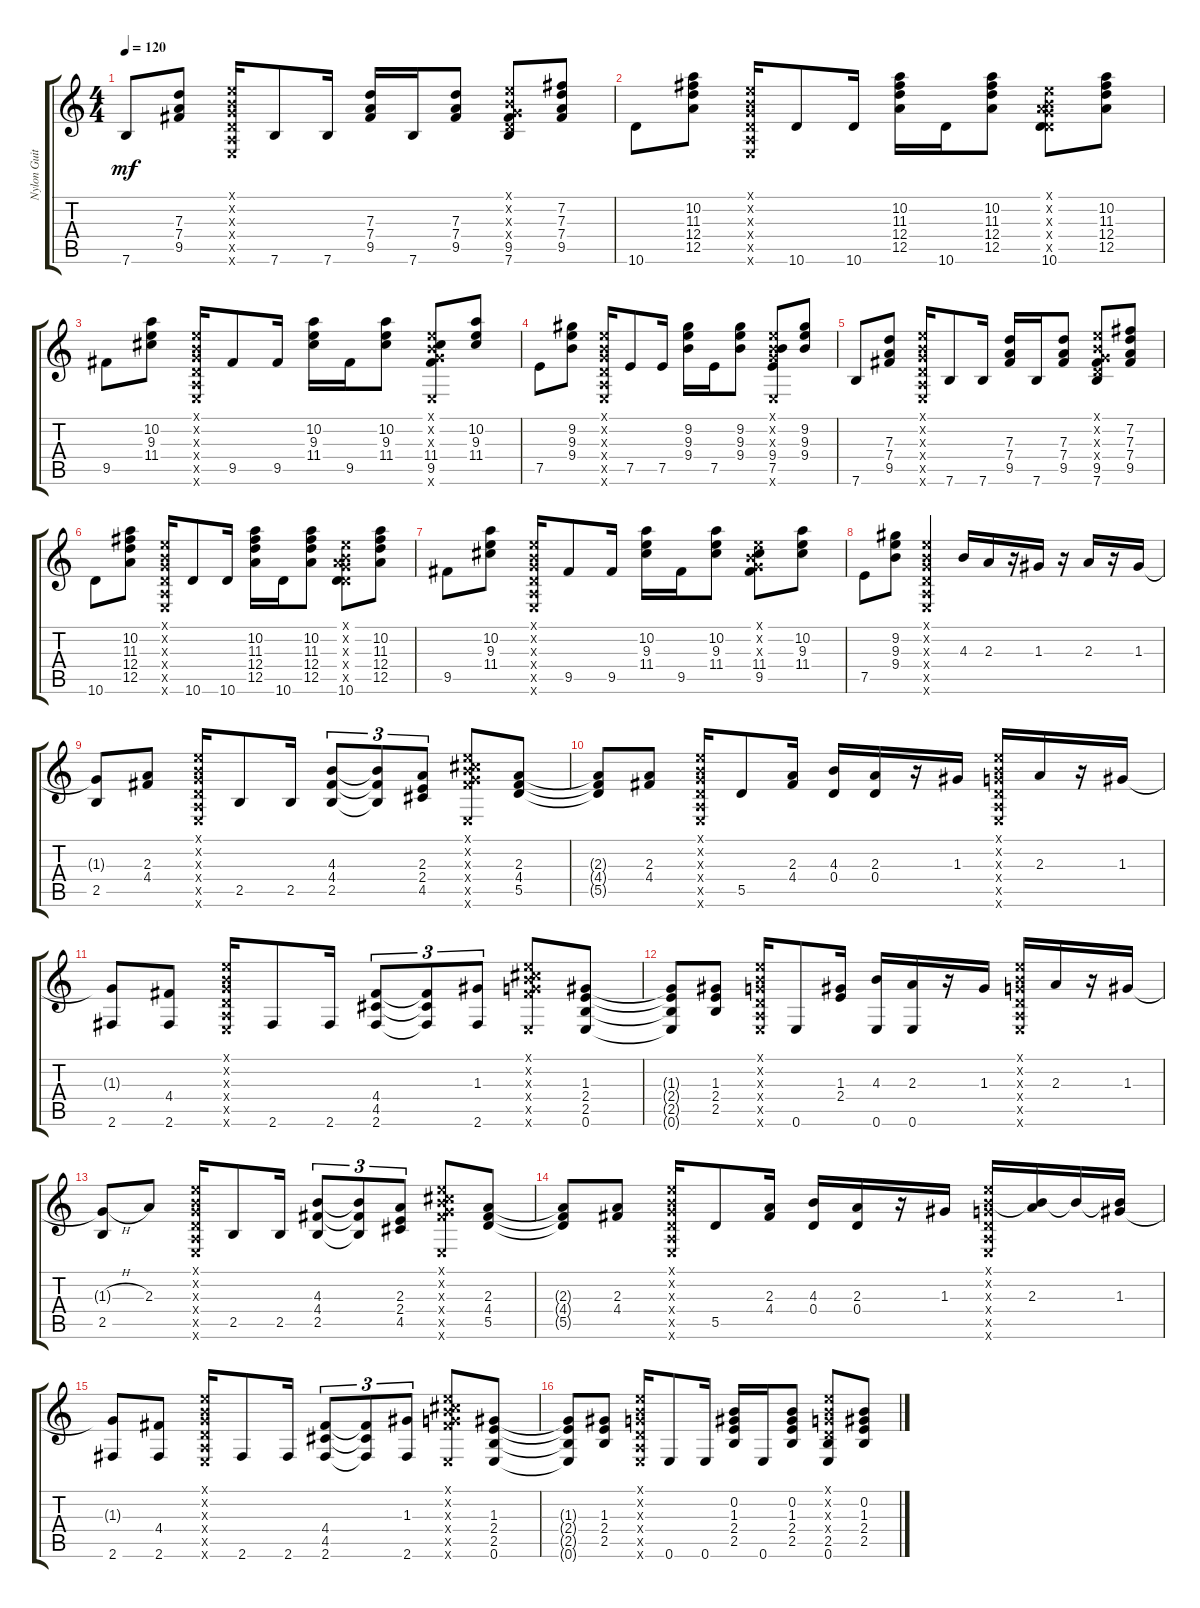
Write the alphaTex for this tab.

\track ("Nylon Guitar" "Nylon Guit") {instrument acousticguitarnylon}
\staff {score tabs}
\tuning (E4 B3 G3 D3 A2 E2) {hide}
\ts (4 4)
\tempo 120
\clef g2
\ks c
7.6.8{dy mf instrument acousticguitarnylon} (7.3 7.4 9.5).8 (0.1{x} 0.2{x} 0.3{x} 0.4{x} 0.5{x} 0.6{x}).16 7.6.8 7.6.16 (7.3 7.4 9.5).16 7.6.16 (7.3 7.4 9.5).8 (0.1{x} 0.2{x} 0.3{x} 0.4{x} 9.5 7.6).8 (7.2 7.3 7.4 9.5).8 |
10.6.8 (10.2 11.3 12.4 12.5).8 (0.1{x} 0.2{x} 0.3{x} 0.4{x} 0.5{x} 0.6{x}).16 10.6.8 10.6.16 (10.2 11.3 12.4 12.5).16 10.6.16 (10.2 11.3 12.4 12.5).8 (0.1{x} 0.2{x} 0.3{x} 0.4{x} 12.5{x} 10.6).8 (10.2 11.3 12.4 12.5).8 |
9.5.8 (10.2 9.3 11.4).8 (0.1{x} 0.2{x} 0.3{x} 0.4{x} 0.5{x} 0.6{x}).16 9.5.8 9.5.16 (10.2 9.3 11.4).16 9.5.16 (10.2 9.3 11.4).8 (0.1{x} 0.2{x} 0.3{x} 11.4 9.5 0.6{x}).8 (10.2 9.3 11.4).8 |
7.5.8 (9.2 9.3 9.4).8 (0.1{x} 0.2{x} 0.3{x} 0.4{x} 0.5{x} 0.6{x}).16 7.5.8 7.5.16 (9.2 9.3 9.4).16 7.5.16 (9.2 9.3 9.4).8 (0.1{x} 0.2{x} 0.3{x} 9.4 7.5 0.6{x}).8 (9.2 9.3 9.4).8 |
7.6.8 (7.3 7.4 9.5).8 (0.1{x} 0.2{x} 0.3{x} 0.4{x} 0.5{x} 0.6{x}).16 7.6.8 7.6.16 (7.3 7.4 9.5).16 7.6.16 (7.3 7.4 9.5).8 (0.1{x} 0.2{x} 0.3{x} 0.4{x} 9.5 7.6).8 (7.2 7.3 7.4 9.5).8 |
10.6.8 (10.2 11.3 12.4 12.5).8 (0.1{x} 0.2{x} 0.3{x} 0.4{x} 0.5{x} 0.6{x}).16 10.6.8 10.6.16 (10.2 11.3 12.4 12.5).16 10.6.16 (10.2 11.3 12.4 12.5).8 (0.1{x} 0.2{x} 0.3{x} 0.4{x} 12.5{x} 10.6).8 (10.2 11.3 12.4 12.5).8 |
9.5.8 (10.2 9.3 11.4).8 (0.1{x} 0.2{x} 0.3{x} 0.4{x} 0.5{x} 0.6{x}).16 9.5.8 9.5.16 (10.2 9.3 11.4).16 9.5.16 (10.2 9.3 11.4).8 (0.1{x} 0.2{x} 0.3{x} 11.4 9.5).8 (10.2 9.3 11.4).8 |
7.5.8 (9.2 9.3 9.4).8 (0.1{x} 0.2{x} 0.3{x} 0.4{x} 0.5{x} 0.6{x}).4 4.3.16 2.3.16 r.16 1.3.16 r.16 2.3.16 r.16 1.3.16 |
(1.3{t} 2.5).8 (2.3 4.4).8 (0.1{x} 0.2{x} 0.3{x} 0.4{x} 0.5{x} 0.6{x}).16 2.5.8 2.5.16 (4.3 4.4 2.5).8{tu (3 2)} (4.3{t} 4.4{t} 2.5{t}).8{tu (3 2)} (2.3 2.4 4.5).8{tu (3 2)} (0.1{x} 0.2{x} 0.3{x} 11.4{x} 9.5{x} 0.6{x}).8 (2.3 4.4 5.5).8 |
(2.3{t} 4.4{t} 5.5{t}).8 (2.3 4.4).8 (0.1{x} 0.2{x} 0.3{x} 0.4{x} 0.5{x} 0.6{x}).16 5.5.8 (2.3 4.4).16 (4.3 0.4).16 (2.3 0.4).16 r.16 1.3.16 (0.1{x} 0.2{x} 0.3{x} 0.4{x} 0.5{x} 0.6{x}).16 2.3.16 r.16 1.3.16 |
(1.3{t} 2.6).8 (4.4 2.6).8 (0.1{x} 0.2{x} 0.3{x} 0.4{x} 0.5{x} 0.6{x}).16 2.6.8 2.6.16 (4.4 4.5 2.6).8{tu (3 2)} (4.4{t} 4.5{t} 2.6{t}).8{tu (3 2)} (1.3 2.6).8{tu (3 2)} (0.1{x} 0.2{x} 0.3{x} 11.4{x} 9.5{x} 0.6{x}).8 (1.3 2.4 2.5 0.6).8 |
(1.3{t} 2.4{t} 2.5{t} 0.6{t}).8 (1.3 2.4 2.5).8 (0.1{x} 0.2{x} 0.3{x} 0.4{x} 0.5{x} 0.6{x}).16 0.6.8 (1.3 2.4).16 (4.3 0.6).16 (2.3 0.6).16 r.16 1.3.16 (0.1{x} 0.2{x} 0.3{x} 0.4{x} 0.5{x} 0.6{x}).16 2.3.16 r.16 1.3.16 |
(1.3{h t} 2.5).8 2.3.8 (0.1{x} 0.2{x} 0.3{x} 0.4{x} 0.5{x} 0.6{x}).16 2.5.8 2.5.16 (4.3 4.4 2.5).8{tu (3 2)} (4.3{t} 4.4{t} 2.5{t}).8{tu (3 2)} (2.3 2.4 4.5).8{tu (3 2)} (0.1{x} 0.2{x} 0.3{x} 11.4{x} 9.5{x} 0.6{x}).8 (2.3 4.4 5.5).8 |
(2.3{t} 4.4{t} 5.5{t}).8 (2.3 4.4).8 (0.1{x} 0.2{x} 0.3{x} 0.4{x} 0.5{x} 0.6{x}).16 5.5.8 (2.3 4.4).16 (4.3 0.4).16 (2.3 0.4).16 r.16 1.3.16 (0.1{x} 0.2{x} 0.3{x} 0.4{x} 0.5{x} 0.6{x}).16 (0.2{t} 2.3).16 0.2{t}.16 (0.2{t} 1.3).16 |
(1.3{t} 2.6).8 (4.4 2.6).8 (0.1{x} 0.2{x} 0.3{x} 0.4{x} 0.5{x} 0.6{x}).16 2.6.8 2.6.16 (4.4 4.5 2.6).8{tu (3 2)} (4.4{t} 4.5{t} 2.6{t}).8{tu (3 2)} (1.3 2.6).8{tu (3 2)} (0.1{x} 0.2{x} 0.3{x} 11.4{x} 9.5{x} 0.6{x}).8 (1.3 2.4 2.5 0.6).8 |
(1.3{t} 2.4{t} 2.5{t} 0.6{t}).8 (1.3 2.4 2.5).8 (0.1{x} 0.2{x} 0.3{x} 0.4{x} 0.5{x} 0.6{x}).16 0.6.8 0.6.16 (0.2 1.3 2.4 2.5).16 0.6.16 (0.2 1.3 2.4 2.5).8 (0.1{x} 0.2{x} 0.3{x} 0.4{x} 2.5 0.6).8 (0.2 1.3 2.4 2.5).8
